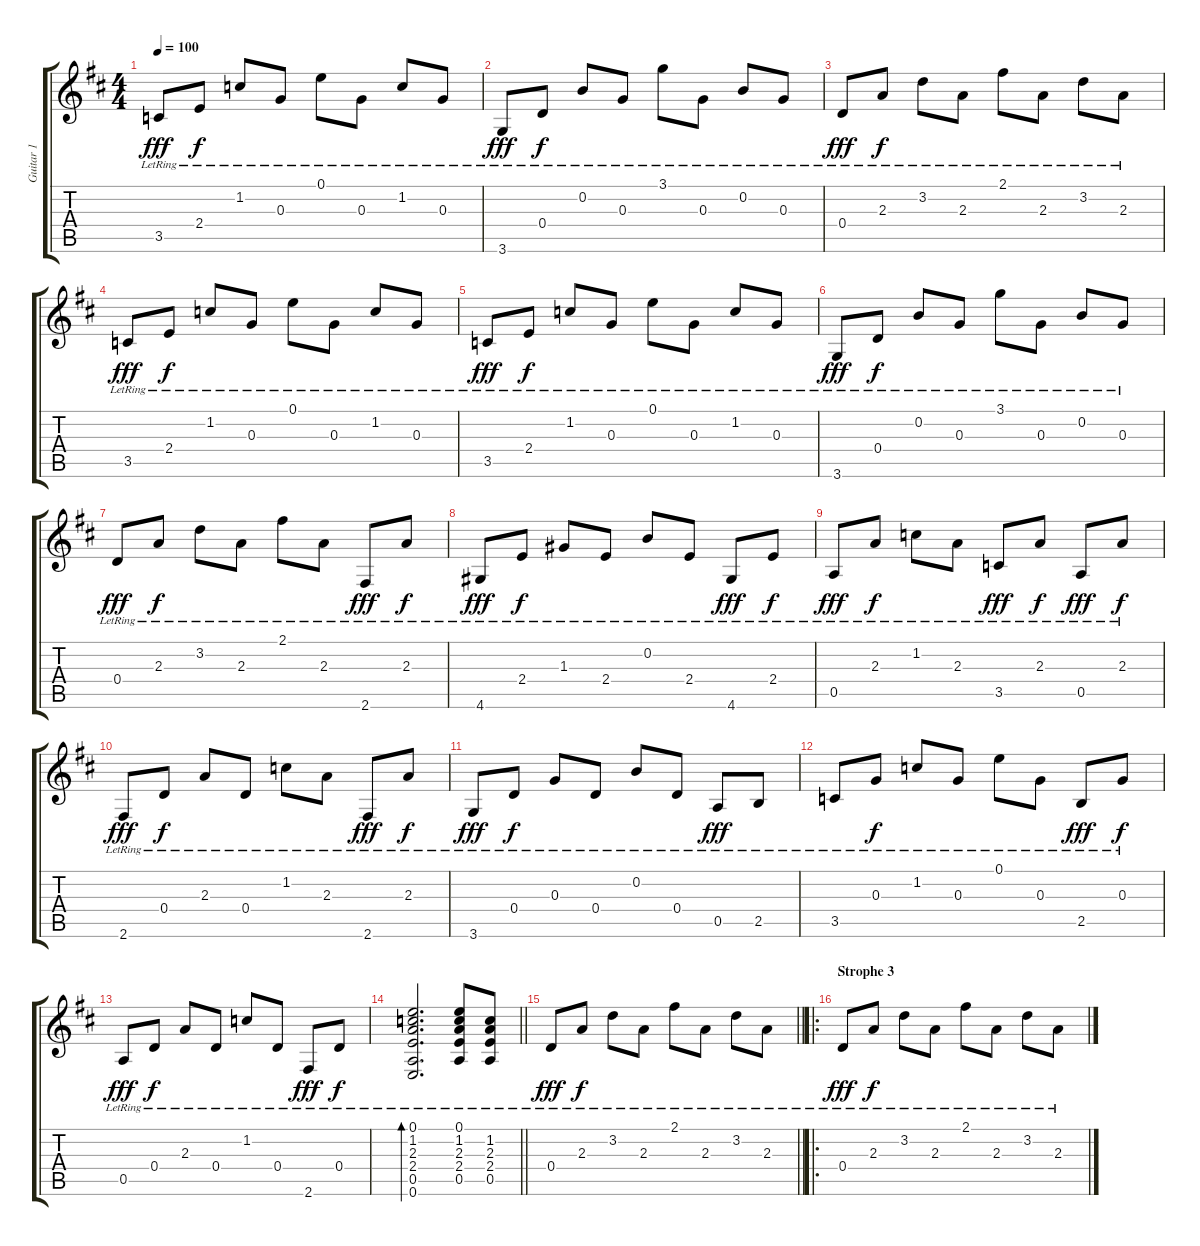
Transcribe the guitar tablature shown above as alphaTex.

\track ("Guitar 1" "Guitar 1") {instrument acousticguitarsteel}
\staff {score tabs}
\tuning (E4 B3 G3 D3 A2 E2) {hide}
\ts (4 4)
\tempo 100
\clef g2
\ks d
3.5{lr}.8{dy fff} 2.4{lr}.8{dy f} 1.2{lr}.8 0.3{lr}.8 0.1{lr}.8 0.3{lr}.8 1.2{lr}.8 0.3{lr}.8 |
3.6{lr}.8{dy fff} 0.4{lr}.8{dy f} 0.2{lr}.8 0.3{lr}.8 3.1{lr}.8 0.3{lr}.8 0.2{lr}.8 0.3{lr}.8 |
0.4{lr}.8{dy fff} 2.3{lr}.8{dy f} 3.2{lr}.8 2.3{lr}.8 2.1{lr}.8 2.3{lr}.8 3.2{lr}.8 2.3{lr}.8 |
3.5{lr}.8{dy fff} 2.4{lr}.8{dy f} 1.2{lr}.8 0.3{lr}.8 0.1{lr}.8 0.3{lr}.8 1.2{lr}.8 0.3{lr}.8 |
3.5{lr}.8{dy fff} 2.4{lr}.8{dy f} 1.2{lr}.8 0.3{lr}.8 0.1{lr}.8 0.3{lr}.8 1.2{lr}.8 0.3{lr}.8 |
3.6{lr}.8{dy fff} 0.4{lr}.8{dy f} 0.2{lr}.8 0.3{lr}.8 3.1{lr}.8 0.3{lr}.8 0.2{lr}.8 0.3{lr}.8 |
0.4{lr}.8{dy fff} 2.3{lr}.8{dy f} 3.2{lr}.8 2.3{lr}.8 2.1{lr}.8 2.3{lr}.8 2.6{lr}.8{dy fff} 2.3{lr}.8{dy f} |
4.6{lr}.8{dy fff} 2.4{lr}.8{dy f} 1.3{lr}.8 2.4{lr}.8 0.2{lr}.8 2.4{lr}.8 4.6{lr}.8{dy fff} 2.4{lr}.8{dy f} |
0.5{lr}.8{dy fff} 2.3{lr}.8{dy f} 1.2{lr}.8 2.3{lr}.8 3.5{lr}.8{dy fff} 2.3{lr}.8{dy f} 0.5{lr}.8{dy fff} 2.3{lr}.8{dy f} |
2.6{lr}.8{dy fff} 0.4{lr}.8{dy f} 2.3{lr}.8 0.4{lr}.8 1.2{lr}.8 2.3{lr}.8 2.6{lr}.8{dy fff} 2.3{lr}.8{dy f} |
3.6{lr}.8{dy fff} 0.4{lr}.8{dy f} 0.3{lr}.8 0.4{lr}.8 0.2{lr}.8 0.4{lr}.8 0.5{lr}.8{dy fff} 2.5{lr}.8 |
3.5{lr}.8 0.3{lr}.8{dy f} 1.2{lr}.8 0.3{lr}.8 0.1{lr}.8 0.3{lr}.8 2.5{lr}.8{dy fff} 0.3{lr}.8{dy f} |
0.5{lr}.8{dy fff} 0.4{lr}.8{dy f} 2.3{lr}.8 0.4{lr}.8 1.2{lr}.8 0.4{lr}.8 2.6{lr}.8{dy fff} 0.4{lr}.8{dy f} |
\barLineRight lightlight
(0.1{lr} 1.2{lr} 2.3{lr} 2.4{lr} 0.5{lr} 0.6{lr}).2{d bd 60} (0.1{lr} 1.2{lr} 2.3{lr} 2.4{lr} 0.5{lr}).8 (1.2{lr} 2.3{lr} 2.4{lr} 0.5{lr}).8 |
\barLineRight lightlight
0.4{lr}.8{dy fff} 2.3{lr}.8{dy f} 3.2{lr}.8 2.3{lr}.8 2.1{lr}.8 2.3{lr}.8 3.2{lr}.8 2.3{lr}.8 |
\ro
\section ("" "Strophe 3")
0.4{lr}.8{dy fff} 2.3{lr}.8{dy f} 3.2{lr}.8 2.3{lr}.8 2.1{lr}.8 2.3{lr}.8 3.2{lr}.8 2.3{lr}.8
